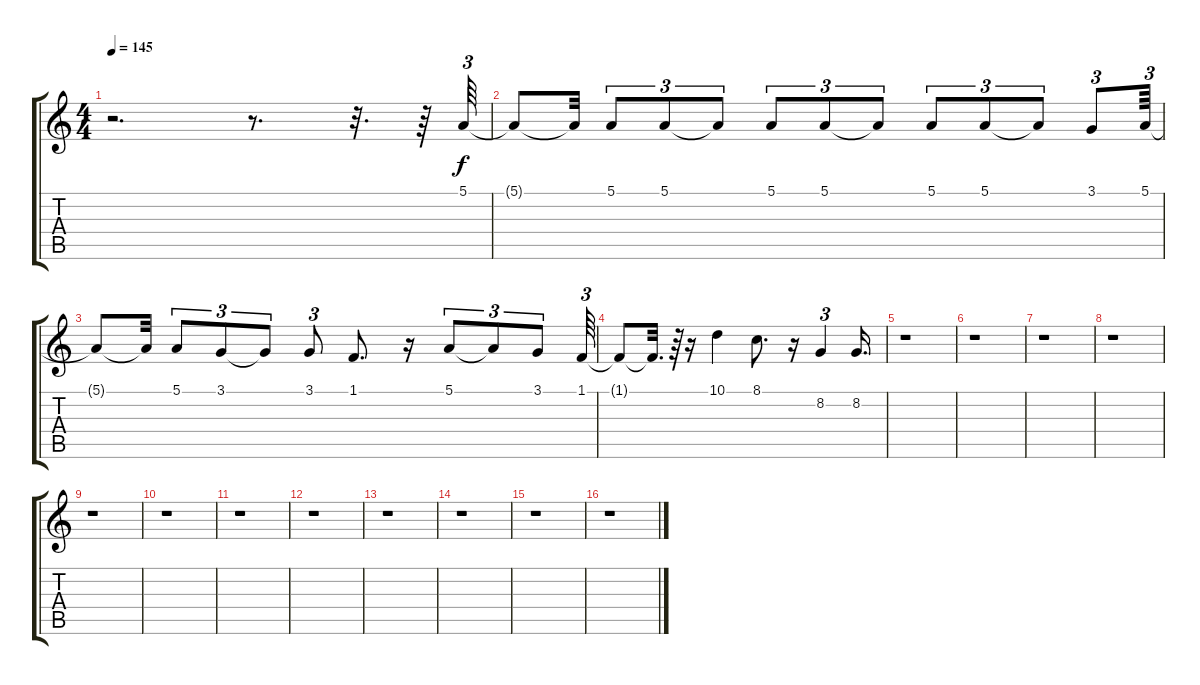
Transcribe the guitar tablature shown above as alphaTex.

\track "" {instrument ocarina}
\staff {score tabs}
\tuning (E4 B3 G3 D3 A2 E2) {hide}
\ts (4 4)
\tempo 145
\clef g2
\ks c
r.2{d dy f} r.8{d} r.32{d} r.64 5.1.64{tu (3 2)} |
5.1{t}.8 5.1{t}.32 5.1.8{tu (3 2)} 5.1.8{tu (3 2)} 5.1{t}.8{tu (3 2)} 5.1.8{tu (3 2)} 5.1.8{tu (3 2)} 5.1{t}.8{tu (3 2)} 5.1.8{tu (3 2)} 5.1.8{tu (3 2)} 5.1{t}.8{tu (3 2)} 3.1.8{tu (3 2)} 5.1.64{tu (3 2)} |
5.1{t}.8 5.1{t}.32 5.1.8{tu (3 2)} 3.1.8{tu (3 2)} 3.1{t}.8{tu (3 2)} 3.1.8{tu (3 2)} 1.1.8{d} r.16 5.1.8{tu (3 2)} 5.1{t}.8{tu (3 2)} 3.1.8{tu (3 2)} 1.1.64{tu (3 2)} |
1.1{t}.8 1.1{t}.32{d} r.64 r.16 10.1.4 8.1.8{d} r.16 8.2.4{tu (3 2)} 8.2.16{d} |
r.1 |
r.1 |
r.1 |
r.1 |
r.1 |
r.1 |
r.1 |
r.1 |
r.1 |
r.1 |
r.1 |
r.1
